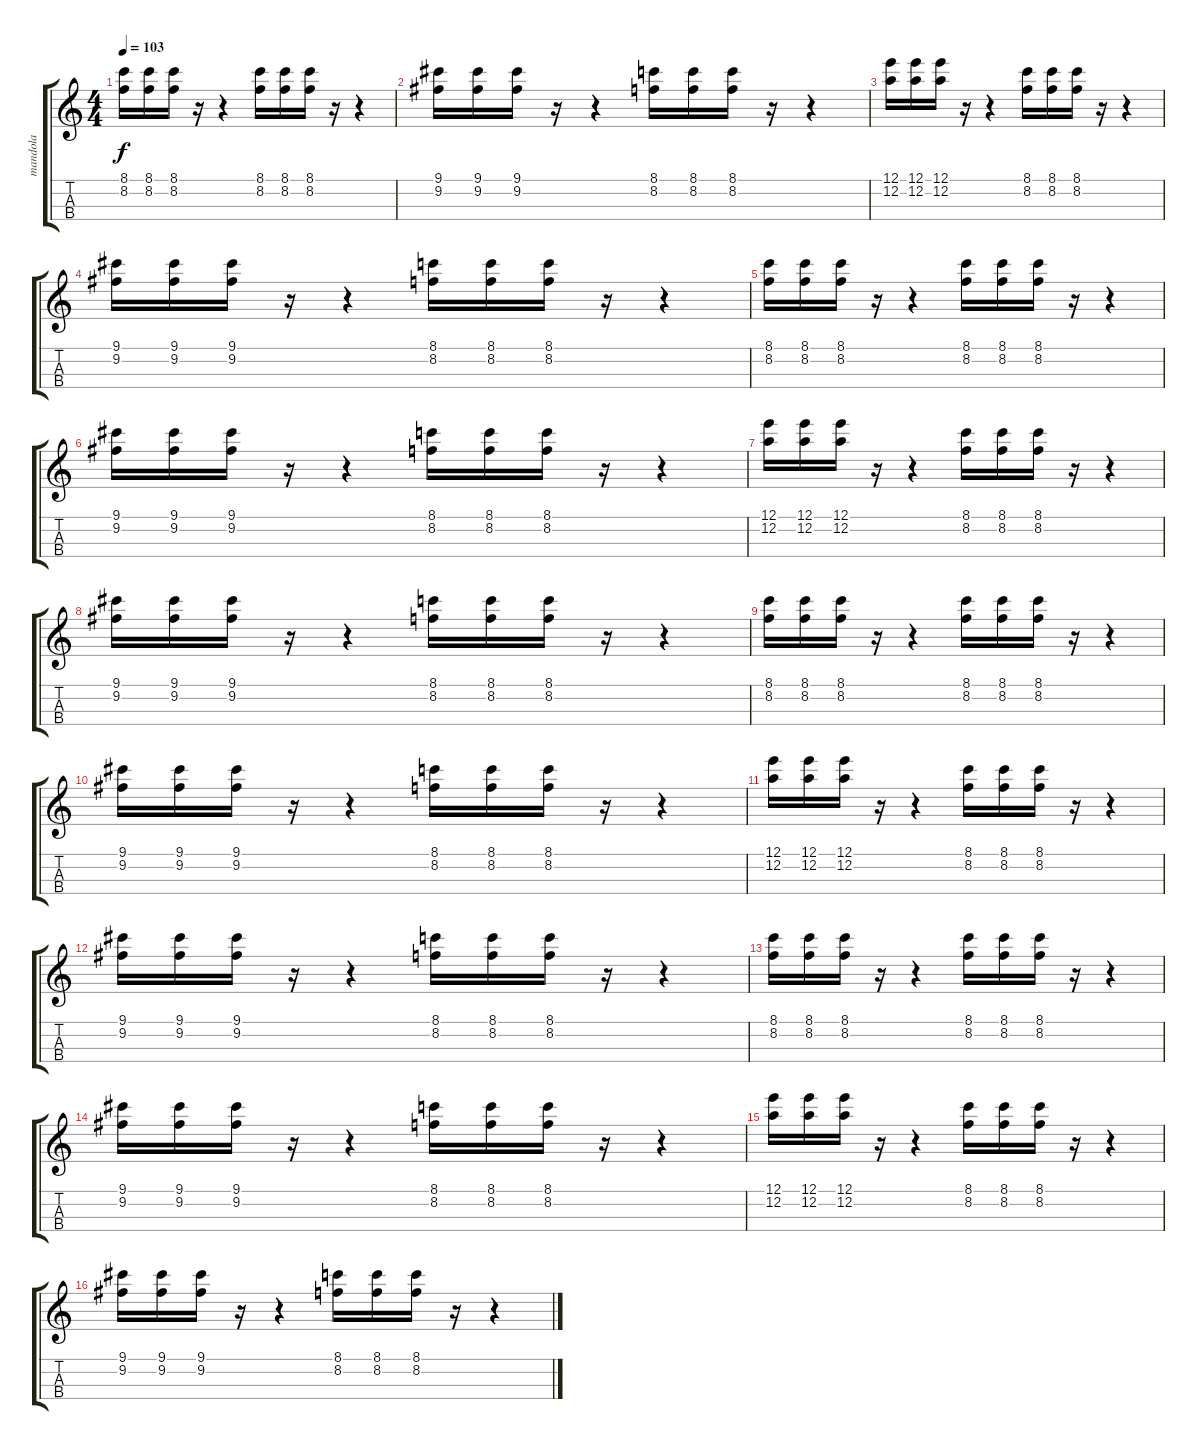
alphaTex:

\track ("mandola" "mandola") {instrument acousticguitarnylon}
\staff {score tabs}
\tuning (E4 A3 D3 G2) {hide}
\ts (4 4)
\tempo 103
\clef g2
\ks c
(8.1 8.2).16{dy f} (8.1 8.2).16 (8.1 8.2).16 r.16 r.4 (8.1 8.2).16 (8.1 8.2).16 (8.1 8.2).16 r.16 r.4 |
(9.1 9.2).16 (9.1 9.2).16 (9.1 9.2).16 r.16 r.4 (8.1 8.2).16 (8.1 8.2).16 (8.1 8.2).16 r.16 r.4 |
(12.1 12.2).16 (12.1 12.2).16 (12.1 12.2).16 r.16 r.4 (8.1 8.2).16 (8.1 8.2).16 (8.1 8.2).16 r.16 r.4 |
(9.1 9.2).16 (9.1 9.2).16 (9.1 9.2).16 r.16 r.4 (8.1 8.2).16 (8.1 8.2).16 (8.1 8.2).16 r.16 r.4 |
(8.1 8.2).16 (8.1 8.2).16 (8.1 8.2).16 r.16 r.4 (8.1 8.2).16 (8.1 8.2).16 (8.1 8.2).16 r.16 r.4 |
(9.1 9.2).16 (9.1 9.2).16 (9.1 9.2).16 r.16 r.4 (8.1 8.2).16 (8.1 8.2).16 (8.1 8.2).16 r.16 r.4 |
(12.1 12.2).16 (12.1 12.2).16 (12.1 12.2).16 r.16 r.4 (8.1 8.2).16 (8.1 8.2).16 (8.1 8.2).16 r.16 r.4 |
(9.1 9.2).16 (9.1 9.2).16 (9.1 9.2).16 r.16 r.4 (8.1 8.2).16 (8.1 8.2).16 (8.1 8.2).16 r.16 r.4 |
(8.1 8.2).16 (8.1 8.2).16 (8.1 8.2).16 r.16 r.4 (8.1 8.2).16 (8.1 8.2).16 (8.1 8.2).16 r.16 r.4 |
(9.1 9.2).16 (9.1 9.2).16 (9.1 9.2).16 r.16 r.4 (8.1 8.2).16 (8.1 8.2).16 (8.1 8.2).16 r.16 r.4 |
(12.1 12.2).16 (12.1 12.2).16 (12.1 12.2).16 r.16 r.4 (8.1 8.2).16 (8.1 8.2).16 (8.1 8.2).16 r.16 r.4 |
(9.1 9.2).16 (9.1 9.2).16 (9.1 9.2).16 r.16 r.4 (8.1 8.2).16 (8.1 8.2).16 (8.1 8.2).16 r.16 r.4 |
(8.1 8.2).16 (8.1 8.2).16 (8.1 8.2).16 r.16 r.4 (8.1 8.2).16 (8.1 8.2).16 (8.1 8.2).16 r.16 r.4 |
(9.1 9.2).16 (9.1 9.2).16 (9.1 9.2).16 r.16 r.4 (8.1 8.2).16 (8.1 8.2).16 (8.1 8.2).16 r.16 r.4 |
(12.1 12.2).16 (12.1 12.2).16 (12.1 12.2).16 r.16 r.4 (8.1 8.2).16 (8.1 8.2).16 (8.1 8.2).16 r.16 r.4 |
(9.1 9.2).16 (9.1 9.2).16 (9.1 9.2).16 r.16 r.4 (8.1 8.2).16 (8.1 8.2).16 (8.1 8.2).16 r.16 r.4
